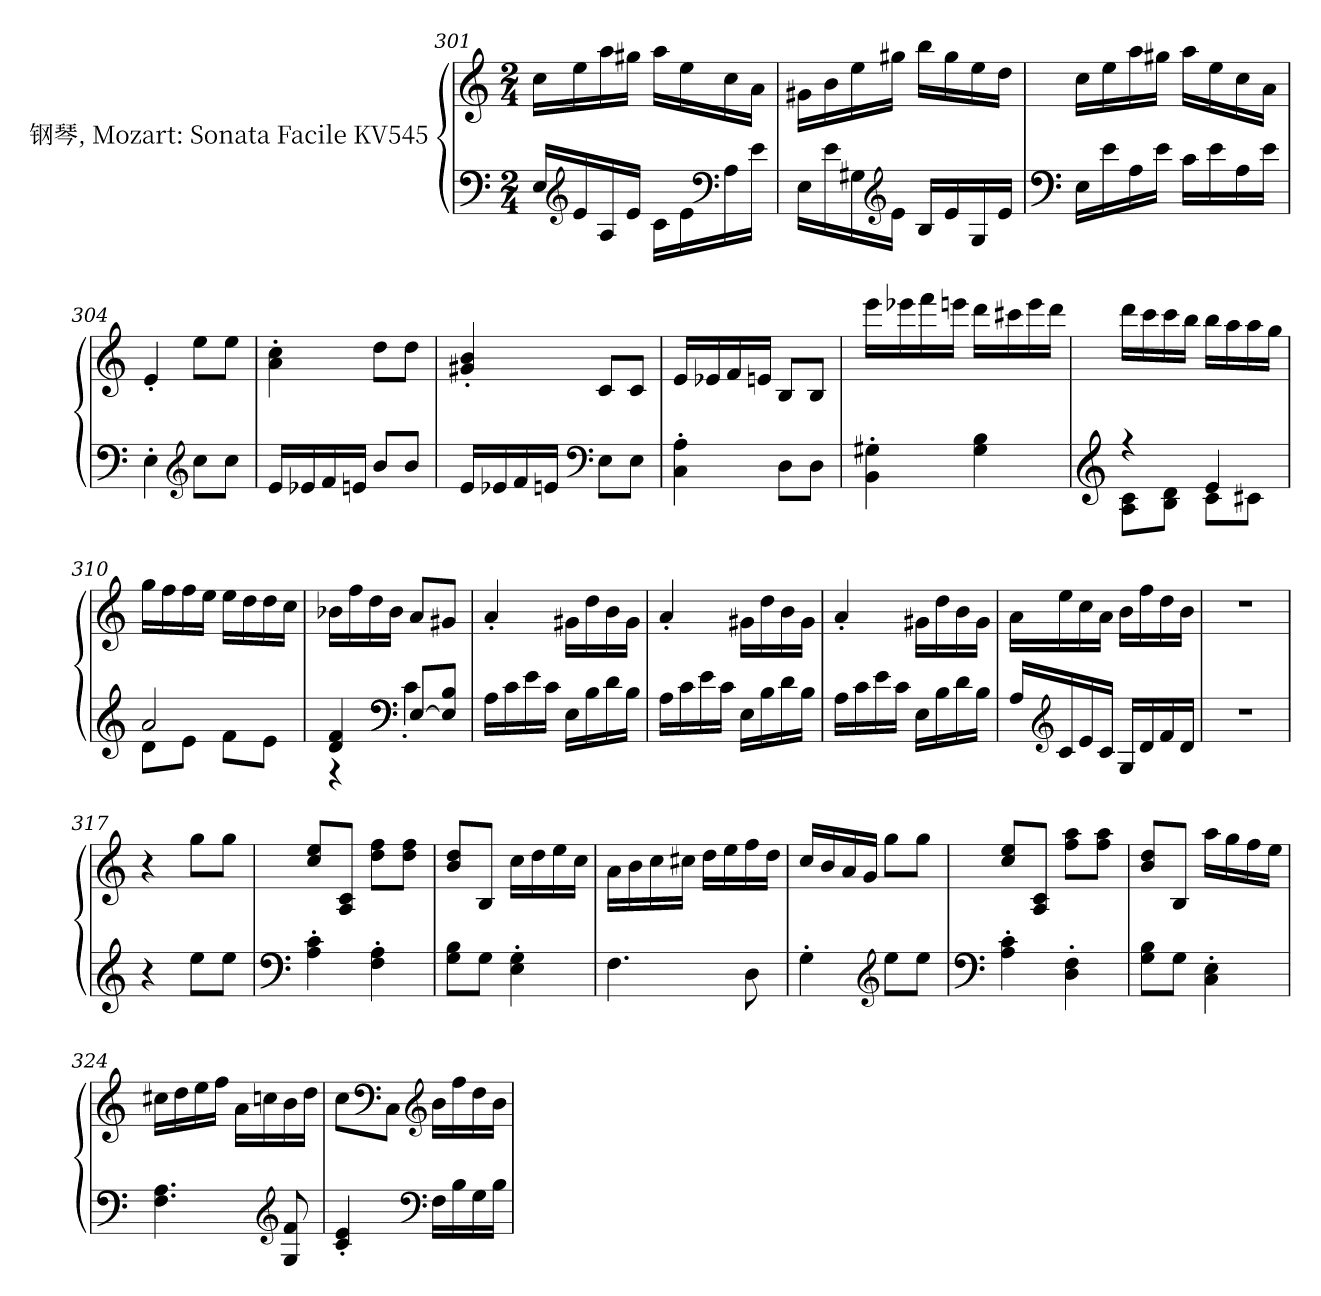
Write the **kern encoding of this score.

**kern	**kern
*part1	*part1
*staff2	*staff1
*I"钢琴, Mozart: Sonata Facile KV545	*
!!LO:LB:g=z
*clefF4	*clefG2
*k[]	*k[]
*M2/4	*M2/4
=301	=301
16E/LL	16cc\LL
*clefG2	*
16e/	16ee\
16A/	16aa\
16e/JJ	16gg#X\JJ
16c\LL	16aa\LL
16e\	16ee\
*clefF4	*
16A\	16cc\
16e\JJ	16a\JJ
=302	=302
16E\LL	16g#X\LL
16e\	16b\
16G#X\	16ee\
*clefG2	*
16e\JJ	16gg#X\JJ
16B/LL	16bb\LL
16e/	16gg#\
16G#/	16ee\
16e/JJ	16dd\JJ
=303	=303
*clefF4	*
16E\LL	16cc\LL
16e\	16ee\
16A\	16aa\
16e\JJ	16gg#X\JJ
16c\LL	16aa\LL
16e\	16ee\
16A\	16cc\
16e\JJ	16a\JJ
=304	=304
4E'\	4e'/
*clefG2	*
8cc\L	8ee\L
8cc\J	8ee\J
!!LO:PB:g=z
=305	=305
16e/LL	4a\' 4cc\'
16e-X/	.
16f/	.
16en/JJ	.
8b/L	8dd\L
8b/J	8dd\J
=306	=306
16e/LL	4g#X/' 4b/'
16e-X/	.
16f/	.
16en/JJ	.
*clefF4	*
8E\L	8c/L
8E\J	8c/J
=307	=307
4C\' 4A\'	16e/LL
.	16e-X/
.	16f/
.	16en/JJ
8D\L	8B/L
8D\J	8B/J
=308	=308
4BB\' 4G#X\'	16eee\LL
.	16eee-X\
.	16fff\
.	16eeen\JJ
4G#\ 4B\	16ddd\LL
.	16ccc#X\
.	16eee\
.	16ddd\JJ
!!LO:LB:g=z
=309	=309
*clefG2	*
*^	*
4r	8A\ 8c\L	16ddd\LL
.	.	16ccc\
.	8B\ 8d\J	16ccc\
.	.	16bb\JJ
4e/	8c\L	16bb\LL
.	.	16aa\
.	8c#X\J	16aa\
.	.	16gg\JJ
=310	=310	=310
2a/	8d\L	16gg\LL
.	.	16ff\
.	8e\J	16ff\
.	.	16ee\JJ
.	8f\L	16ee\LL
.	.	16dd\
.	8e\J	16dd\
.	.	16cc\JJ
=311	=311	=311
4d/ 4f/	4r	16b-X\LL
.	.	16ff\
.	.	16dd\
.	.	16b-\JJ
*clefF4	*	*
[8E/L	4c'\	8a/L
8E/] 8B/J	.	8g#X/J
*v	*v	*
=312	=312
16A\LL	4a'/
16c\	.
16e\	.
16c\JJ	.
16E\LL	16g#X\LL
16B\	16dd\
16d\	16b\
16B\JJ	16g#\JJ
!!LO:LB:g=z
=313	=313
16A\LL	4a'/
16c\	.
16e\	.
16c\JJ	.
16E\LL	16g#X\LL
16B\	16dd\
16d\	16b\
16B\JJ	16g#\JJ
=314	=314
16A\LL	4a'/
16c\	.
16e\	.
16c\JJ	.
16E\LL	16g#X\LL
16B\	16dd\
16d\	16b\
16B\JJ	16g#\JJ
=315	=315
16A/LL	16a\LL
*clefG2	*
16c/	16ee\
16e/	16cc\
16c/JJ	16a\JJ
16G/LL	16b\LL
16d/	16ff\
16f/	16dd\
16d/JJ	16b\JJ
=316	=316
2r	2r
=317	=317
4r	4r
8ee\L	8gg\L
8ee\J	8gg\J
=318	=318
*clefF4	*
4A\' 4c\'	8cc/ 8ee/L
.	8A/ 8c/J
4F\' 4A\'	8dd\ 8ff\L
.	8dd\ 8ff\J
!!LO:LB:g=z
=319	=319
8G\ 8B\L	8b/ 8dd/L
8G\J	8B/J
4E\' 4G\'	16cc\LL
.	16dd\
.	16ee\
.	16cc\JJ
=320	=320
4.F\	16a\LL
.	16b\
.	16cc\
.	16cc#X\JJ
.	16dd\LL
.	16ee\
8D\	16ff\
.	16dd\JJ
=321	=321
4G'\	16cc/LL
.	16b/
.	16a/
.	16g/JJ
*clefG2	*
8ee\L	8gg\L
8ee\J	8gg\J
=322	=322
*clefF4	*
4A\' 4c\'	8cc/ 8ee/L
.	8A/ 8c/J
4D\' 4F\'	8ff\ 8aa\L
.	8ff\ 8aa\J
=323	=323
8G\ 8B\L	8b/ 8dd/L
8G\J	8B/J
4C\' 4E\'	16aa\LL
.	16gg\
.	16ff\
.	16ee\JJ
!!LO:LB:g=z
=324	=324
4.F\ 4.A\	16cc#X\LL
.	16dd\
.	16ee\
.	16ff\JJ
.	16a\LL
.	16ccn\
*clefG2	*
8G/ 8f/	16b\
.	16dd\JJ
=325	=325
4c/' 4e/'	8cc\L
*	*clefF4
.	8C\J
*clefF4	*clefG2
16F\LL	16b\LL
16B\	16ff\
16G\	16dd\
16B\JJ	16b\JJ
=	=
*-	*-
